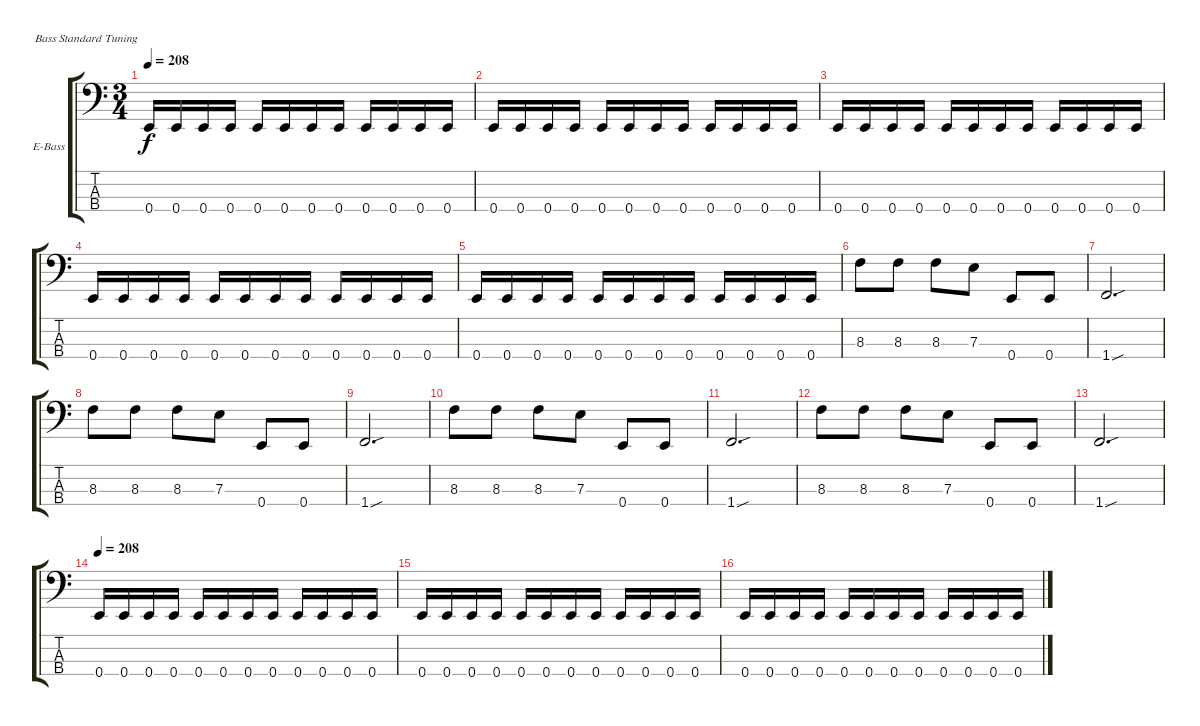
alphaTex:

\bracketExtendMode groupsimilarinstruments
\firstSystemTrackNameOrientation horizontal
\otherSystemsTrackNameOrientation horizontal
\track ("Bass" "E-Bass") {instrument electricbassfinger}
\staff {score tabs}
\tuning (G2 D2 A1 E1)
\ts (3 4)
\tempo 208
\clef f4
\ks c
0.4.16{dy f} 0.4.16 0.4.16 0.4.16 0.4.16 0.4.16 0.4.16 0.4.16 0.4.16 0.4.16 0.4.16 0.4.16 |
0.4.16 0.4.16 0.4.16 0.4.16 0.4.16 0.4.16 0.4.16 0.4.16 0.4.16 0.4.16 0.4.16 0.4.16 |
0.4.16 0.4.16 0.4.16 0.4.16 0.4.16 0.4.16 0.4.16 0.4.16 0.4.16 0.4.16 0.4.16 0.4.16 |
0.4.16 0.4.16 0.4.16 0.4.16 0.4.16 0.4.16 0.4.16 0.4.16 0.4.16 0.4.16 0.4.16 0.4.16 |
0.4.16 0.4.16 0.4.16 0.4.16 0.4.16 0.4.16 0.4.16 0.4.16 0.4.16 0.4.16 0.4.16 0.4.16 |
8.3.8 8.3.8 8.3.8 7.3.8 0.4.8 0.4.8 |
1.4{sou}.2{d} |
8.3.8 8.3.8 8.3.8 7.3.8 0.4.8 0.4.8 |
1.4{sou}.2{d} |
8.3.8 8.3.8 8.3.8 7.3.8 0.4.8 0.4.8 |
1.4{sou}.2{d} |
8.3.8 8.3.8 8.3.8 7.3.8 0.4.8 0.4.8 |
1.4{sou}.2{d} |
\tempo 208
0.4.16 0.4.16 0.4.16 0.4.16 0.4.16 0.4.16 0.4.16 0.4.16 0.4.16 0.4.16 0.4.16 0.4.16 |
0.4.16 0.4.16 0.4.16 0.4.16 0.4.16 0.4.16 0.4.16 0.4.16 0.4.16 0.4.16 0.4.16 0.4.16 |
0.4.16 0.4.16 0.4.16 0.4.16 0.4.16 0.4.16 0.4.16 0.4.16 0.4.16 0.4.16 0.4.16 0.4.16
